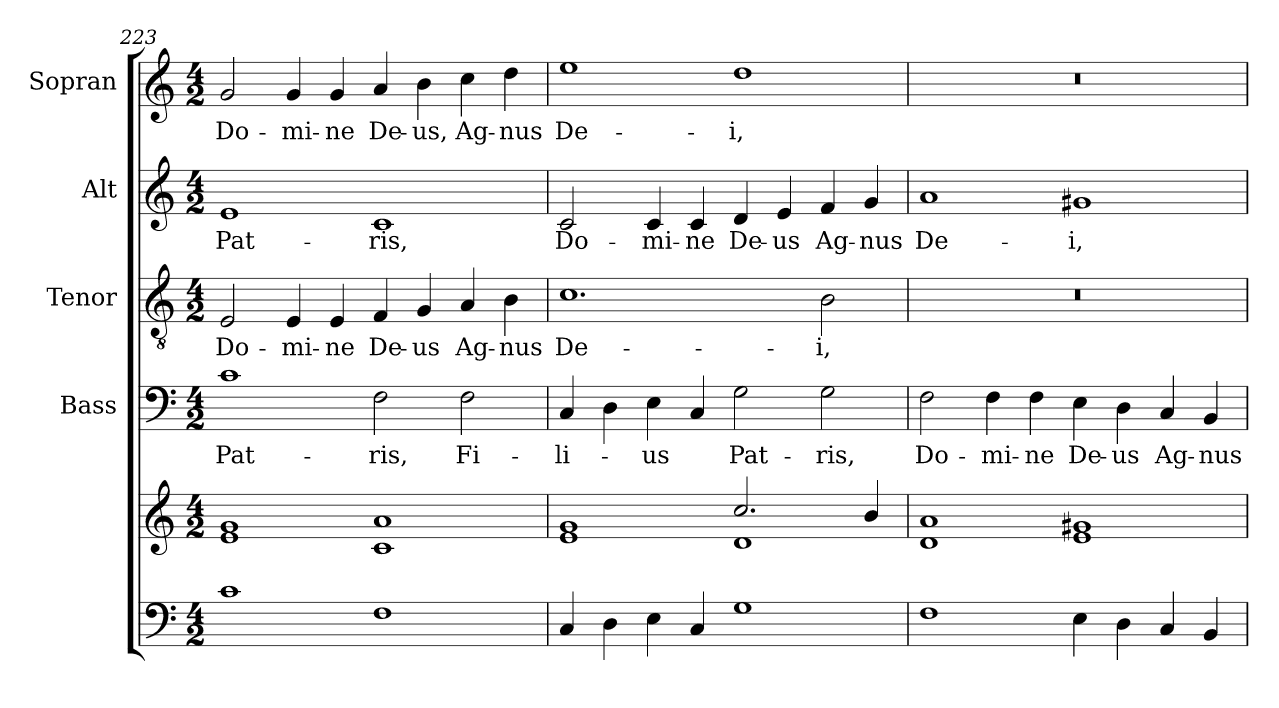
**kern	**kern	**kern	**text	**kern	**text	**kern	**text	**kern	**text
*part5	*part5	*part4	*part4	*part3	*part3	*part2	*part2	*part1	*part1
*staff6	*staff5	*staff4	*staff4	*staff3	*staff3	*staff2	*staff2	*staff1	*staff1
*	*	*I"Bass	*	*I"Tenor	*	*I"Alt	*	*I"Sopran	*
*	*	*I'B.	*	*I'T.	*	*I'A.	*	*I'S.	*
!!LO:PB:g=z
*clefF4	*clefG2	*clefF4	*	*clefGv2	*	*clefG2	*	*clefG2	*
*k[]	*k[]	*k[]	*	*k[]	*	*k[]	*	*k[]	*
*C:	*C:	*C:	*	*C:	*	*C:	*	*C:	*
*M4/2	*M4/2	*M4/2	*	*M4/2	*	*M4/2	*	*M4/2	*
=223	=223	=223	=223	=223	=223	=223	=223	=223	=223
!	!	!	!LO:LY:b	!	!LO:LY:b	!	!LO:LY:b	!	!LO:LY:b
1c	1e 1g	1c	Pat-	2E/	Do-	1e	Pat-	2g/	Do-
!	!	!	!	!	!LO:LY:b	!	!	!	!LO:LY:b
.	.	.	.	4E/	-mi-	.	.	4g/	-mi-
!	!	!	!	!	!LO:LY:b	!	!	!	!LO:LY:b
.	.	.	.	4E/	-ne	.	.	4g/	-ne
!	!	!	!LO:LY:b	!	!LO:LY:b	!	!LO:LY:b	!	!LO:LY:b
1F	1c 1a	2F\	-ris,	4F/	De-	1c	-ris,	4a/	De-
!	!	!	!	!	!LO:LY:b	!	!	!	!LO:LY:b
.	.	.	.	4G/	-us	.	.	4b\	-us,
!	!	!	!LO:LY:b	!	!LO:LY:b	!	!	!	!LO:LY:b
.	.	2F\	Fi-	4A/	Ag-	.	.	4cc\	Ag-
!	!	!	!	!	!LO:LY:b	!	!	!	!LO:LY:b
.	.	.	.	4B\	-nus	.	.	4dd\	-nus
=224	=224	=224	=224	=224	=224	=224	=224	=224	=224
*	*^	*	*	*	*	*	*	*	*
!	!	!	!	!LO:LY:b	!	!LO:LY:b	!	!LO:LY:b	!	!LO:LY:b
4C/	1g	1e	4C/	-li-	1.c	De-	2c/	Do-	1ee	De-
4D\	.	.	4D\	.	.	.	.	.	.	.
!	!	!	!	!LO:LY:b	!	!	!	!LO:LY:b	!	!
4E\	.	.	4E\	-us	.	.	4c/	-mi-	.	.
!	!	!	!	!	!	!	!	!LO:LY:b	!	!
4C/	.	.	4C/	.	.	.	4c/	-ne	.	.
!	!	!	!	!LO:LY:b	!	!	!	!LO:LY:b	!	!LO:LY:b
1G	2.cc/	1d	2G\	Pat-	.	.	4d/	De-	1dd	-i,
!	!	!	!	!	!	!	!	!LO:LY:b	!	!
.	.	.	.	.	.	.	4e/	-us	.	.
!	!	!	!	!LO:LY:b	!	!LO:LY:b	!	!LO:LY:b	!	!
.	.	.	2G\	-ris,	2B\	-i,	4f/	Ag-	.	.
!	!	!	!	!	!	!	!	!LO:LY:b	!	!
.	4b/	.	.	.	.	.	4g/	-nus	.	.
*	*v	*v	*	*	*	*	*	*	*	*
=225	=225	=225	=225	=225	=225	=225	=225	=225	=225
!	!	!	!LO:LY:b	!	!	!	!LO:LY:b	!	!
1F	1d 1a	2F\	Do-	0r	.	1a	De-	0r	.
!	!	!	!LO:LY:b	!	!	!	!	!	!
.	.	4F\	-mi-	.	.	.	.	.	.
!	!	!	!LO:LY:b	!	!	!	!	!	!
.	.	4F\	-ne	.	.	.	.	.	.
!	!	!	!LO:LY:b	!	!	!	!LO:LY:b	!	!
4E\	1e 1g#X	4E\	De-	.	.	1g#X	-i,	.	.
!	!	!	!LO:LY:b	!	!	!	!	!	!
4D\	.	4D\	-us	.	.	.	.	.	.
!	!	!	!LO:LY:b	!	!	!	!	!	!
4C/	.	4C/	Ag-	.	.	.	.	.	.
!	!	!	!LO:LY:b	!	!	!	!	!	!
4BB/	.	4BB/	-nus	.	.	.	.	.	.
=	=	=	=	=	=	=	=	=	=
*-	*-	*-	*-	*-	*-	*-	*-	*-	*-
